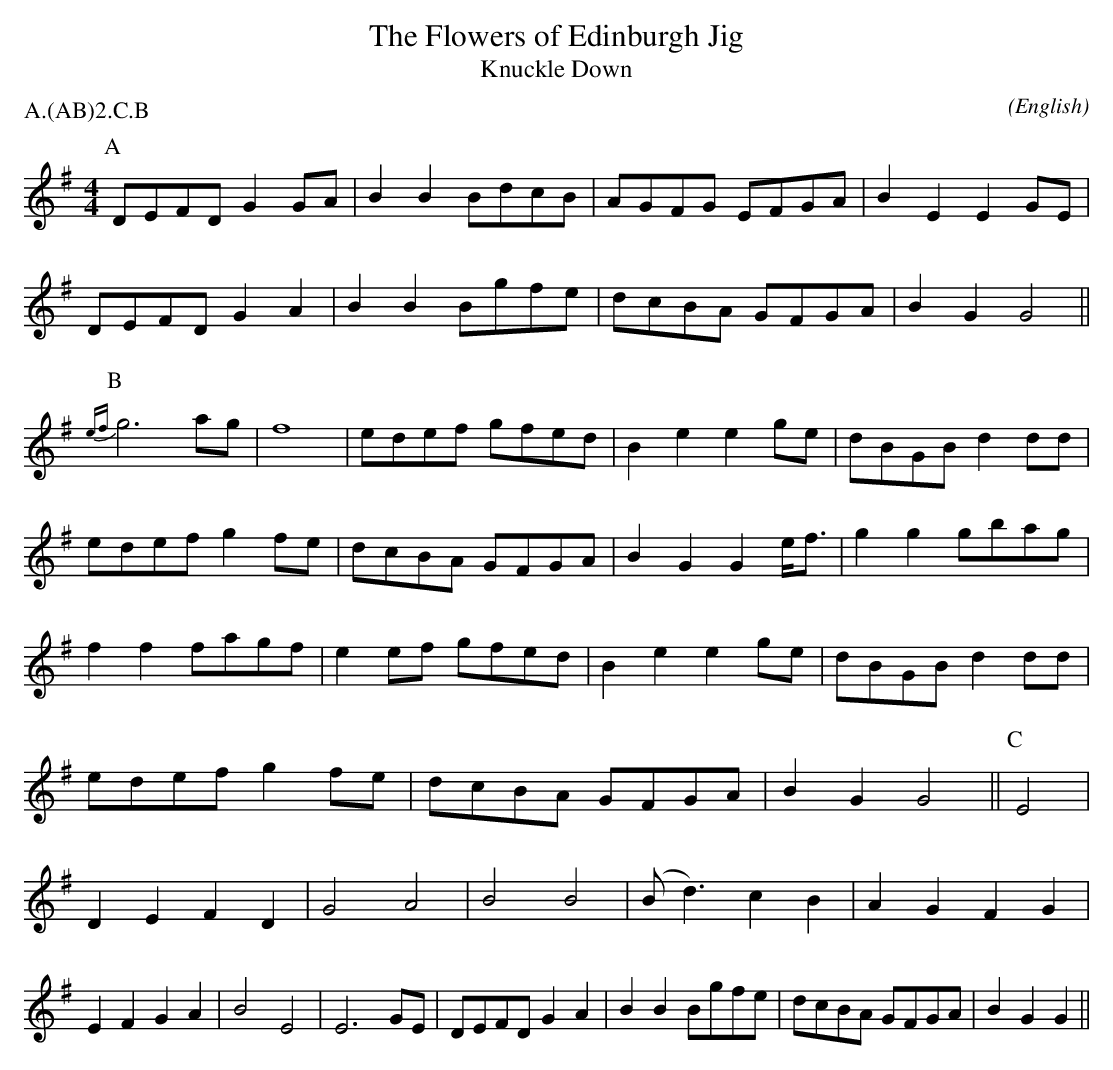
X:1
T:The Flowers of Edinburgh Jig
M:4/4
T:Knuckle Down
C:
O:English
P:A.(AB)2.C.B
K:G
P:A
     DEFD  G2 GA | B2 B2 BdcB  | AGFG  EFGA  | B2 E2  E2 GE  |\
     DEFD  G2 A2 | B2 B2 Bgfe  | dcBA  GFGA  | B2 G2  G4     ||\
P:B
     {ef}g6   ag | f8          | edef  gfed  | B2 e2  e2 ge  |\
     dBGB  d2 dd | edef  g2 fe | dcBA  GFGA  | B2 G2  G2 e<f |\
     g2 g2 gbag  | f2 f2 fagf  | e2 ef gfed  | B2 e2  e2 ge  |\
     dBGB  d2 dd | edef  g2 fe | dcBA  GFGA  | B2 G2  G4     ||\
P:C
E4 | D2 E2 F2 D2 | G4    A4    | B4    B4    | (B d3) c2 B2  |\
     A2 G2 F2 G2 | E2 F2 G2 A2 | B4    E4    | E6        GE  |\
     DEFD  G2 A2 | B2 B2 Bgfe  | dcBA  GFGA  | B2 G2  G2     ||
